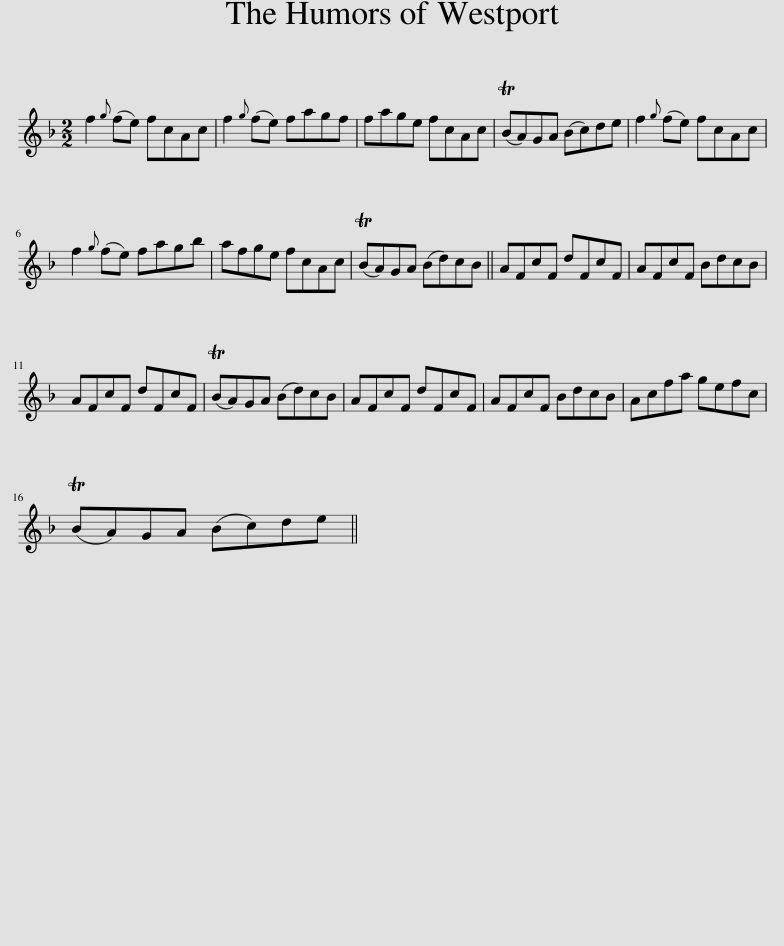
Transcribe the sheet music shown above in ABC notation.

X:1
L:1/8
M:2/2
I:linebreak $
K:F
V:1 treble
V:1
 f2{g} (fe) fcAc | f2{g} (fe) fagf | fage fcAc | (TBA)GA (Bc)de | f2{g} (fe) fcAc |$ %5
 f2{g} (fe) fagb | afge fcAc | (TBA)GA (Bd)cB || AFcF dFcF | AFcF BdcB |$ %10
 AFcF dFcF | (TBA)GA (Bd)cB | AFcF dFcF | AFcF BdcB | Acfa gefc |$ %15
 (TBA)GA (Bc)de || %16
